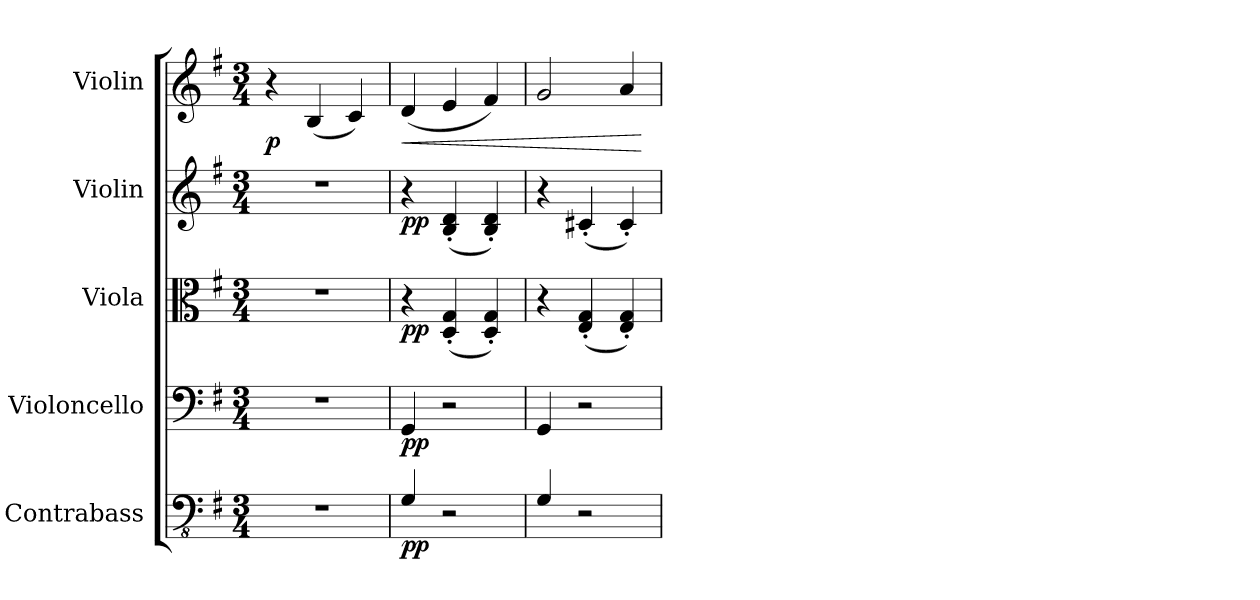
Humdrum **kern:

**kern	**dynam	**kern	**dynam	**kern	**dynam	**kern	**dynam	**kern	**dynam
*part5	*part5	*part4	*part4	*part3	*part3	*part2	*part2	*part1	*part1
*staff5	*staff5	*staff4	*staff4	*staff3	*staff3	*staff2	*staff2	*staff1	*staff1
*I"Contrabass	*	*I"Violoncello	*	*I"Viola	*	*I"Violin	*	*I"Violin	*
*I'Cb.	*	*I'Vc.	*	*I'Vla.	*	*I'Vln.	*	*I'Vln.	*
*clefFv4	*	*clefF4	*	*clefC3	*	*clefG2	*	*clefG2	*
*ITrd7c12	*	*	*	*	*	*	*	*	*
*k[f#]	*	*k[f#]	*	*k[f#]	*	*k[f#]	*	*k[f#]	*
*M3/4	*	*M3/4	*	*M3/4	*	*M3/4	*	*M3/4	*
*MM207	*	*MM207	*	*MM207	*	*MM207	*	*MM207	*
=1	=1	=1	=1	=1	=1	=1	=1	=1	=1
!	!	!	!	!	!	!	!	!	!LO:DY:b
2.r	.	2.r	.	2.r	.	2.r	.	4r	p
.	.	.	.	.	.	.	.	(4B/	.
.	.	.	.	.	.	.	.	4c/)	.
=2	=2	=2	=2	=2	=2	=2	=2	=2	=2
!	!LO:DY:b	!	!LO:DY:b	!	!LO:DY:b	!	!LO:DY:b	!	!LO:HP:b
4GGG/	pp	4GG/	pp	4r	pp	4r	pp	(4d/	<
2r	.	2r	.	(4D/' 4G/'	.	(4B/' 4d/'	.	4e/	.
.	.	.	.	4D/' 4G/')	.	4B/' 4d/')	.	4f#/)	.
=3	=3	=3	=3	=3	=3	=3	=3	=3	=3
4GGG/	.	4GG/	.	4r	.	4r	.	2g/	.
2r	.	2r	.	(4E/' 4G/'	.	(4c#X'/	.	.	.
.	.	.	.	4E/' 4G/')	.	4c#'/)	.	4a/	.
.	.	.	.	.	.	.	.	.	[
=	=	=	=	=	=	=	=	=	=
*-	*-	*-	*-	*-	*-	*-	*-	*-	*-
